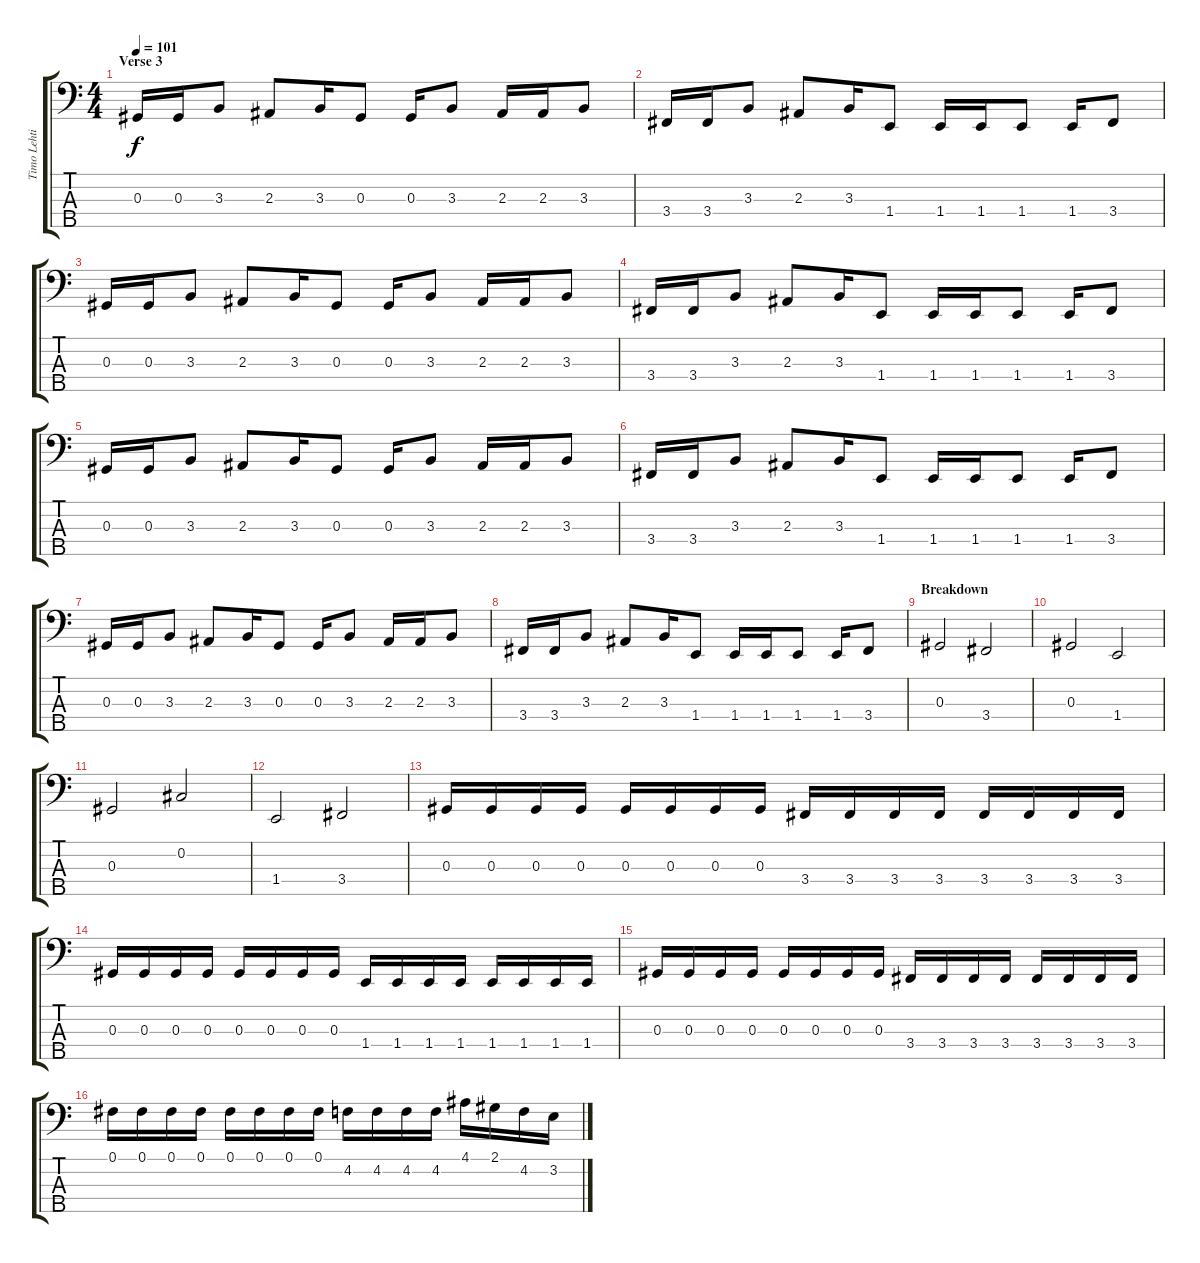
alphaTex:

\track ("Timo Lehtinen" "Timo Lehti") {instrument electricbasspick}
\staff {score tabs}
\tuning (Gb2 Db2 Ab1 Eb1 Bb0) {hide}
\ts (4 4)
\section ("" "Verse 3")
\tempo 101
\clef f4
\ks c
0.3.16{dy f} 0.3.16 3.3.8 2.3.8 3.3.16 0.3.8 0.3.16 3.3.8 2.3.16 2.3.16 3.3.8 |
3.4.16 3.4.16 3.3.8 2.3.8 3.3.16 1.4.8 1.4.16 1.4.16 1.4.8 1.4.16 3.4.8 |
0.3.16 0.3.16 3.3.8 2.3.8 3.3.16 0.3.8 0.3.16 3.3.8 2.3.16 2.3.16 3.3.8 |
3.4.16 3.4.16 3.3.8 2.3.8 3.3.16 1.4.8 1.4.16 1.4.16 1.4.8 1.4.16 3.4.8 |
0.3.16 0.3.16 3.3.8 2.3.8 3.3.16 0.3.8 0.3.16 3.3.8 2.3.16 2.3.16 3.3.8 |
3.4.16 3.4.16 3.3.8 2.3.8 3.3.16 1.4.8 1.4.16 1.4.16 1.4.8 1.4.16 3.4.8 |
0.3.16 0.3.16 3.3.8 2.3.8 3.3.16 0.3.8 0.3.16 3.3.8 2.3.16 2.3.16 3.3.8 |
3.4.16 3.4.16 3.3.8 2.3.8 3.3.16 1.4.8 1.4.16 1.4.16 1.4.8 1.4.16 3.4.8 |
\section ("" "Breakdown")
0.3.2 3.4.2 |
0.3.2 1.4.2 |
0.3.2 0.2.2 |
1.4.2 3.4.2 |
0.3.16 0.3.16 0.3.16 0.3.16 0.3.16 0.3.16 0.3.16 0.3.16 3.4.16 3.4.16 3.4.16 3.4.16 3.4.16 3.4.16 3.4.16 3.4.16 |
0.3.16 0.3.16 0.3.16 0.3.16 0.3.16 0.3.16 0.3.16 0.3.16 1.4.16 1.4.16 1.4.16 1.4.16 1.4.16 1.4.16 1.4.16 1.4.16 |
0.3.16 0.3.16 0.3.16 0.3.16 0.3.16 0.3.16 0.3.16 0.3.16 3.4.16 3.4.16 3.4.16 3.4.16 3.4.16 3.4.16 3.4.16 3.4.16 |
0.1.16 0.1.16 0.1.16 0.1.16 0.1.16 0.1.16 0.1.16 0.1.16 4.2.16 4.2.16 4.2.16 4.2.16 4.1.16 2.1.16 4.2.16 3.2.16
